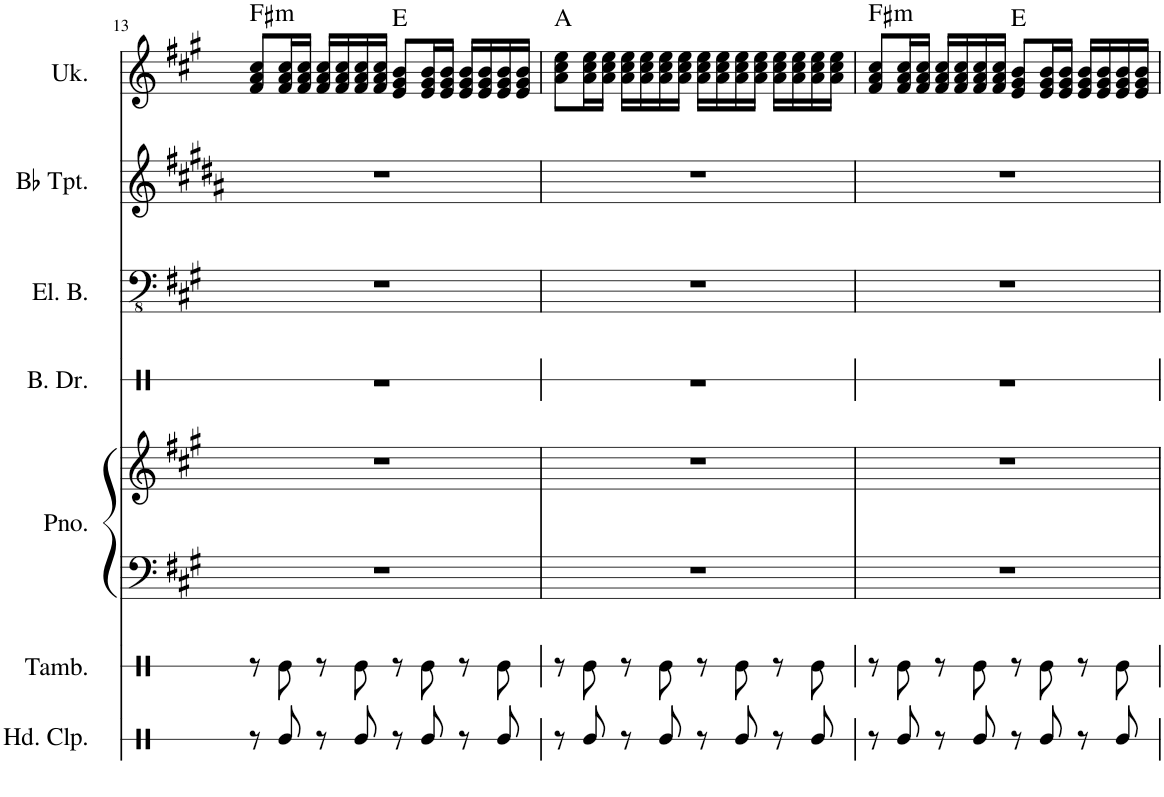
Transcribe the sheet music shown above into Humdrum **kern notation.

**kern	**kern	**kern	**kern	**kern	**kern	**kern	**kern	**harte
*part7	*part6	*part5	*part5	*part4	*part3	*part2	*part1	*part1
*staff8	*staff7	*staff6	*staff5	*staff4	*staff3	*staff2	*staff1	*
*I"Hand Clap	*I"Tambourine	*I"Piano	*	*I"Bass Drum	*I"Electric Bass	*I"Bb Trumpet	*I"Ukulele	*
*I'Hd. Clp.	*I'Tamb.	*I'Pno.	*	*I'B. Dr.	*I'El. B.	*I'Bb Tpt.	*I'Uk.	*
!!LO:PB:g=z
*clefX	*clefX	*clefF4	*clefG2	*clefX	*clefFv4	*clefG2	*clefG2	*
*	*	*	*	*	*	*Trd1c2	*	*
*k[]	*k[]	*k[f#c#g#]	*k[f#c#g#]	*k[]	*k[f#c#g#]	*k[f#c#g#d#a#]	*k[f#c#g#]	*
*M4/4	*M4/4	*M4/4	*M4/4	*M4/4	*M4/4	*M4/4	*M4/4	*
=13	=13	=13	=13	=13	=13	=13	=13	=13
!	!	!	!	!	!	!	!	!LO:H:kt=m
8r	8r	1r	1r	1r	1r	1r	8f#/ 8a/ 8cc#/L	F#:min
8Re/	8Re\	.	.	.	.	.	16f#/ 16a/ 16cc#/L	.
.	.	.	.	.	.	.	16f#/ 16a/ 16cc#/JJ	.
8r	8r	.	.	.	.	.	16f#/ 16a/ 16cc#/LL	.
.	.	.	.	.	.	.	16f#/ 16a/ 16cc#/	.
8Re/	8Re\	.	.	.	.	.	16f#/ 16a/ 16cc#/	.
.	.	.	.	.	.	.	16f#/ 16a/ 16cc#/JJ	.
8r	8r	.	.	.	.	.	8e/ 8g#/ 8b/L	E:maj
8Re/	8Re\	.	.	.	.	.	16e/ 16g#/ 16b/L	.
.	.	.	.	.	.	.	16e/ 16g#/ 16b/JJ	.
8r	8r	.	.	.	.	.	16e/ 16g#/ 16b/LL	.
.	.	.	.	.	.	.	16e/ 16g#/ 16b/	.
8Re/	8Re\	.	.	.	.	.	16e/ 16g#/ 16b/	.
.	.	.	.	.	.	.	16e/ 16g#/ 16b/JJ	.
=14	=14	=14	=14	=14	=14	=14	=14	=14
8r	8r	1r	1r	1r	1r	1r	8a\ 8cc#\ 8ee\L	A:maj
8Re/	8Re\	.	.	.	.	.	16a\ 16cc#\ 16ee\L	.
.	.	.	.	.	.	.	16a\ 16cc#\ 16ee\JJ	.
8r	8r	.	.	.	.	.	16a\ 16cc#\ 16ee\LL	.
.	.	.	.	.	.	.	16a\ 16cc#\ 16ee\	.
8Re/	8Re\	.	.	.	.	.	16a\ 16cc#\ 16ee\	.
.	.	.	.	.	.	.	16a\ 16cc#\ 16ee\JJ	.
8r	8r	.	.	.	.	.	16a\ 16cc#\ 16ee\LL	.
.	.	.	.	.	.	.	16a\ 16cc#\ 16ee\	.
8Re/	8Re\	.	.	.	.	.	16a\ 16cc#\ 16ee\	.
.	.	.	.	.	.	.	16a\ 16cc#\ 16ee\JJ	.
8r	8r	.	.	.	.	.	16a\ 16cc#\ 16ee\LL	.
.	.	.	.	.	.	.	16a\ 16cc#\ 16ee\	.
8Re/	8Re\	.	.	.	.	.	16a\ 16cc#\ 16ee\	.
.	.	.	.	.	.	.	16a\ 16cc#\ 16ee\JJ	.
=15	=15	=15	=15	=15	=15	=15	=15	=15
!	!	!	!	!	!	!	!	!LO:H:kt=m
8r	8r	1r	1r	1r	1r	1r	8f#/ 8a/ 8cc#/L	F#:min
8Re/	8Re\	.	.	.	.	.	16f#/ 16a/ 16cc#/L	.
.	.	.	.	.	.	.	16f#/ 16a/ 16cc#/JJ	.
8r	8r	.	.	.	.	.	16f#/ 16a/ 16cc#/LL	.
.	.	.	.	.	.	.	16f#/ 16a/ 16cc#/	.
8Re/	8Re\	.	.	.	.	.	16f#/ 16a/ 16cc#/	.
.	.	.	.	.	.	.	16f#/ 16a/ 16cc#/JJ	.
8r	8r	.	.	.	.	.	8e/ 8g#/ 8b/L	E:maj
8Re/	8Re\	.	.	.	.	.	16e/ 16g#/ 16b/L	.
.	.	.	.	.	.	.	16e/ 16g#/ 16b/JJ	.
8r	8r	.	.	.	.	.	16e/ 16g#/ 16b/LL	.
.	.	.	.	.	.	.	16e/ 16g#/ 16b/	.
8Re/	8Re\	.	.	.	.	.	16e/ 16g#/ 16b/	.
.	.	.	.	.	.	.	16e/ 16g#/ 16b/JJ	.
=	=	=	=	=	=	=	=	=
*-	*-	*-	*-	*-	*-	*-	*-	*-
